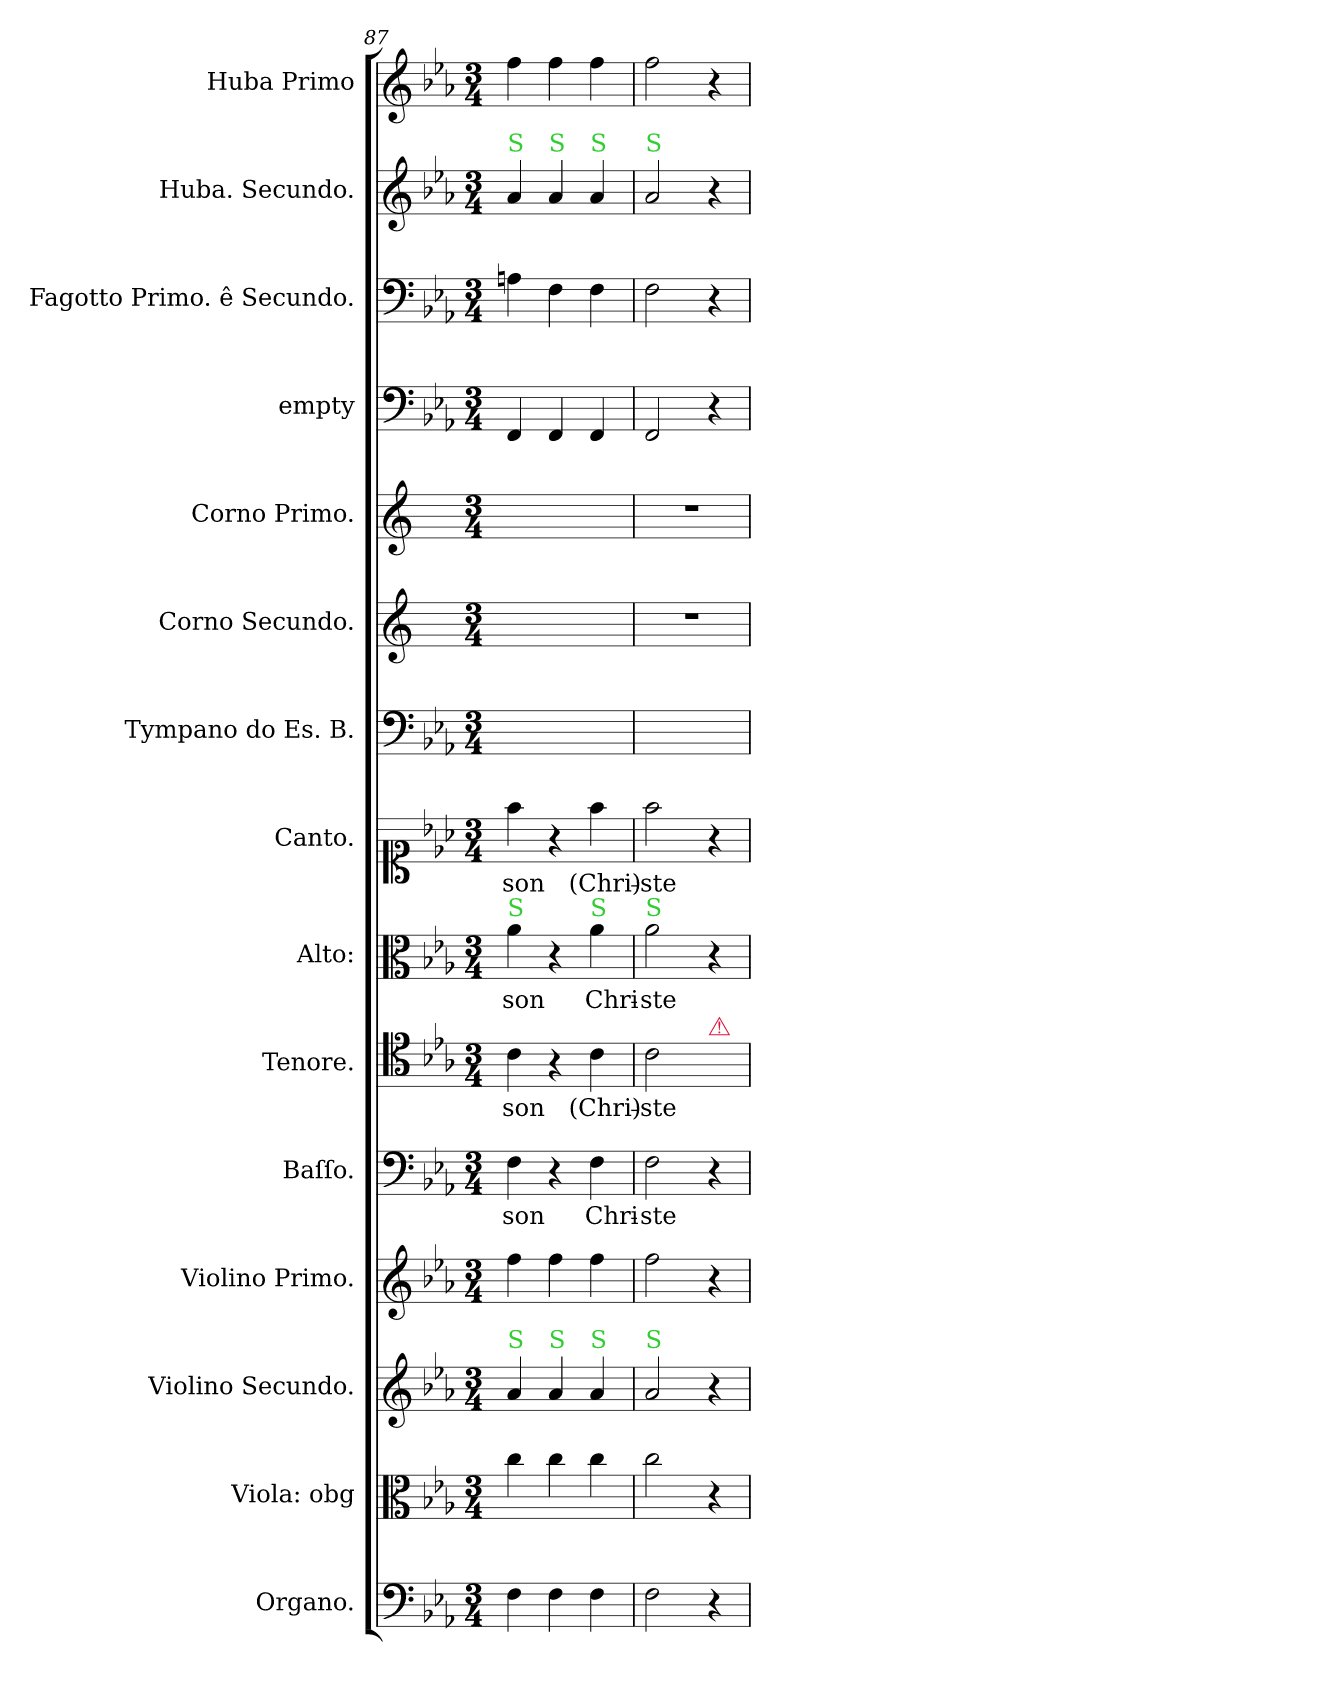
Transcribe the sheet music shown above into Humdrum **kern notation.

**kern	**kern	**kern	**kern	**kern	**text	**kern	**text	**kern	**text	**kern	**text	**kern	**kern	**kern	**kern	**kern	**kern	**kern
*part15	*part14	*part13	*part12	*part11	*part11	*part10	*part10	*part9	*part9	*part8	*part8	*part7	*part6	*part5	*part4	*part3	*part2	*part1
*staff15	*staff14	*staff13	*staff12	*staff11	*staff11	*staff10	*staff10	*staff9	*staff9	*staff8	*staff8	*staff7	*staff6	*staff5	*staff4	*staff3	*staff2	*staff1
*I"Organo.	*I"Viola: obg	*I"Violino Secundo.	*I"Violino Primo.	*I"Baſſo.	*	*I"Tenore.	*	*I"Alto:	*	*I"Canto.	*	*I"Tympano do Es. B.	*I"Corno Secundo.	*I"Corno Primo.	*I"empty	*I"Fagotto Primo. ê Secundo.	*I"Huba. Secundo.	*I"Huba Primo
*I'org	*I'vla	*	*I'vl I	*I'B	*	*I'T	*	*I'A	*	*I'C	*	*	*	*I'cor I	*	*	*	*
*clefF4	*clefC3	*clefG2	*clefG2	*clefF4	*	*clefC4	*	*clefC3	*	*clefC1	*	*clefF4	*clefG2	*clefG2	*clefF4	*clefF4	*clefG2	*clefG2
*	*	*	*	*	*	*	*	*	*	*	*	*	*ITrd5c9	*ITrd5c9	*	*	*	*
*k[b-e-a-]	*k[b-e-a-]	*k[b-e-a-]	*k[b-e-a-]	*k[b-e-a-]	*	*k[b-e-a-]	*	*k[b-e-a-]	*	*k[b-e-a-]	*	*k[b-e-a-]	*k[b-e-a-]	*k[b-e-a-]	*k[b-e-a-]	*k[b-e-a-]	*k[b-e-a-]	*k[b-e-a-]
*E-:	*E-:	*E-:	*E-:	*E-:	*	*E-:	*	*E-:	*	*E-:	*	*E-:	*E-:	*E-:	*	*	*E-:	*E-:
*M3/4	*M3/4	*M3/4	*M3/4	*M3/4	*	*M3/4	*	*M3/4	*	*M3/4	*	*M3/4	*M3/4	*M3/4	*M3/4	*M3/4	*M3/4	*M3/4
=87	=87	=87	=87	=87	=87	=87	=87	=87	=87	=87	=87	=87	=87	=87	=87	=87	=87	=87
!	!	!	!	!	!	!	!	!	!	!	!	!	!	!	!	!	!LO:TX:a:color=limegreen:t=S	!
!	!	!	!	!	!	!	!	!LO:TX:a:color=limegreen:t=S	!	!	!	!	!	!	!	!	!	!
!	!	!LO:TX:a:color=limegreen:t=S	!	!	!	!	!	!	!	!	!	!	!	!	!	!	!	!
!	!	!	!	!	!	!	!LO:LY:i	!	!	!	!	!	!	!	!	!	!	!
4F\	4cc\	4a-/	4ff\	4F\	-son	4c\	-son	4a-\	-son	4ff\	-son	2.ryy	2.ryy	2.ryy	4FF/	4An\	4a-/	4ff\
!	!	!	!	!	!	!	!	!	!	!	!	!	!	!	!	!	!LO:TX:a:color=limegreen:t=S	!
!	!	!LO:TX:a:color=limegreen:t=S	!	!	!	!	!	!	!	!	!	!	!	!	!	!	!	!
4F\	4cc\	4a-/	4ff\	4r	.	4r	.	4r	.	4r	.	.	.	.	4FF/	4F\	4a-/	4ff\
!	!	!	!	!	!	!	!	!	!	!	!	!	!	!	!	!	!LO:TX:a:color=limegreen:t=S	!
!	!	!	!	!	!	!	!	!LO:TX:a:color=limegreen:t=S	!	!	!	!	!	!	!	!	!	!
!	!	!LO:TX:a:color=limegreen:t=S	!	!	!	!	!	!	!	!	!	!	!	!	!	!	!	!
4F\	4cc\	4a-/	4ff\	4F\	Chri-	4c\	(Chri)-	4a-\	Chri-	4ff\	(Chri)-	.	.	.	4FF/	4F\	4a-/	4ff\
=88	=88	=88	=88	=88	=88	=88	=88	=88	=88	=88	=88	=88	=88	=88	=88	=88	=88	=88
!	!	!	!	!	!	!	!	!	!	!	!	!	!	!	!	!	!LO:TX:a:color=limegreen:t=S	!
!	!	!	!	!	!	!	!	!LO:TX:a:color=limegreen:t=S	!	!	!	!	!	!	!	!	!	!
!	!	!LO:TX:a:color=limegreen:t=S	!	!	!	!	!	!	!	!	!	!	!	!	!	!	!	!
2F\	2cc\	2a-/	2ff\	2F\	-ste	2c\	-ste	2a-\	-ste	2ff\	-ste	2.ryy	2.r	2.r	2FF/	2F\	2a-/	2ff\
!	!	!	!	!	!	!LO:TX:a:color=crimson:t=⚠	!	!	!	!	!	!	!	!	!	!	!	!
4r	4r	4r	4r	4r	.	4ryy	.	4r	.	4r	.	.	.	.	4r	4r	4r	4r
=	=	=	=	=	=	=	=	=	=	=	=	=	=	=	=	=	=	=
*-	*-	*-	*-	*-	*-	*-	*-	*-	*-	*-	*-	*-	*-	*-	*-	*-	*-	*-
